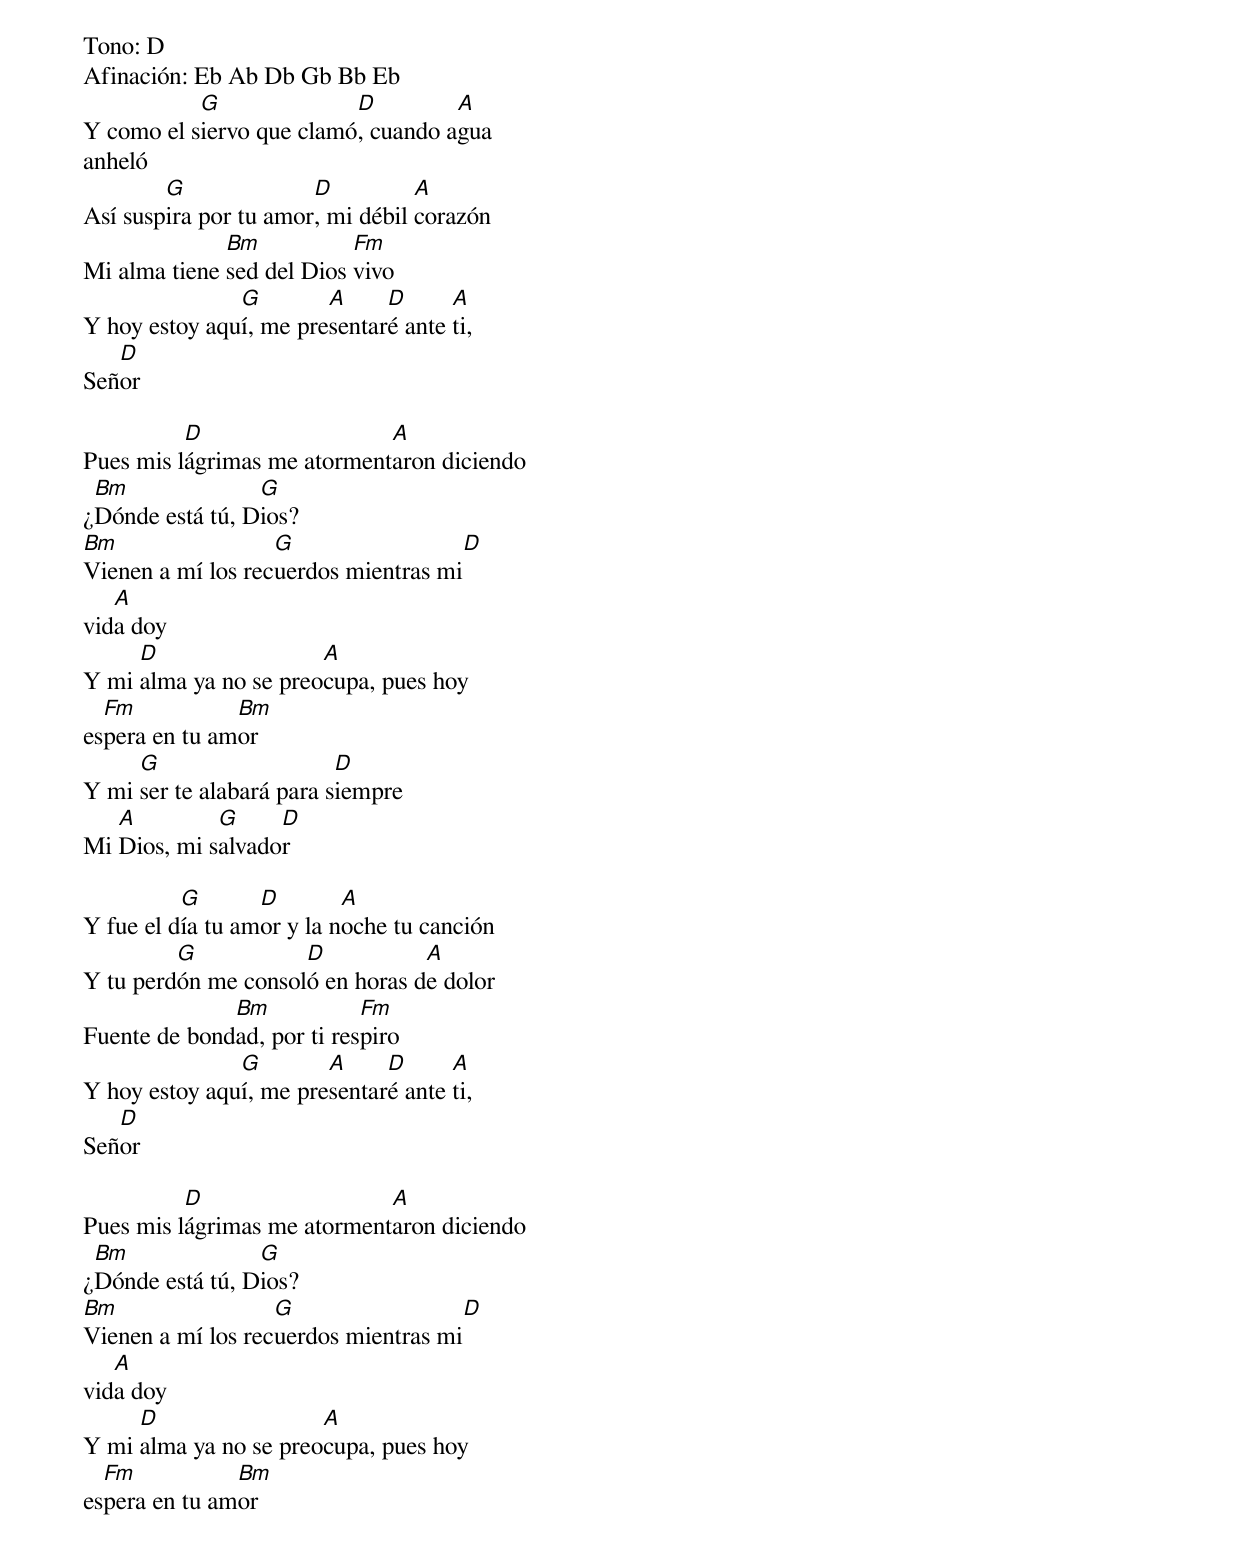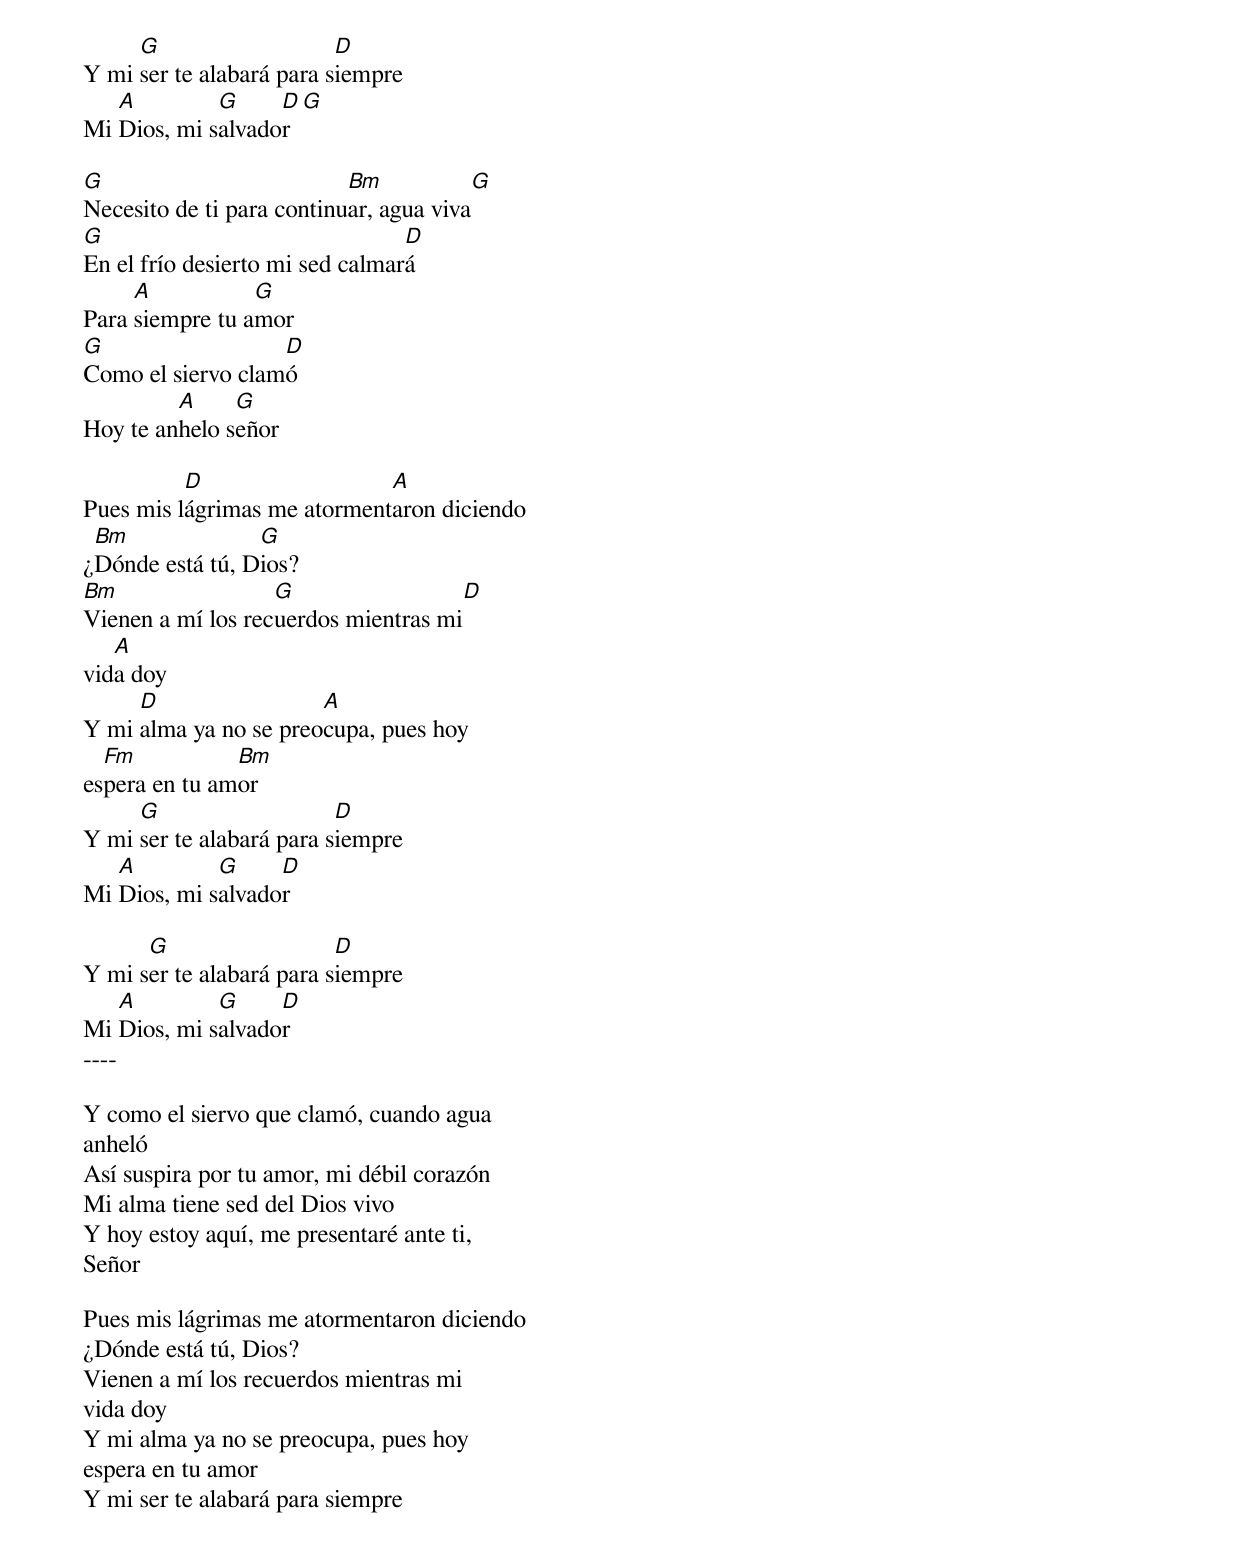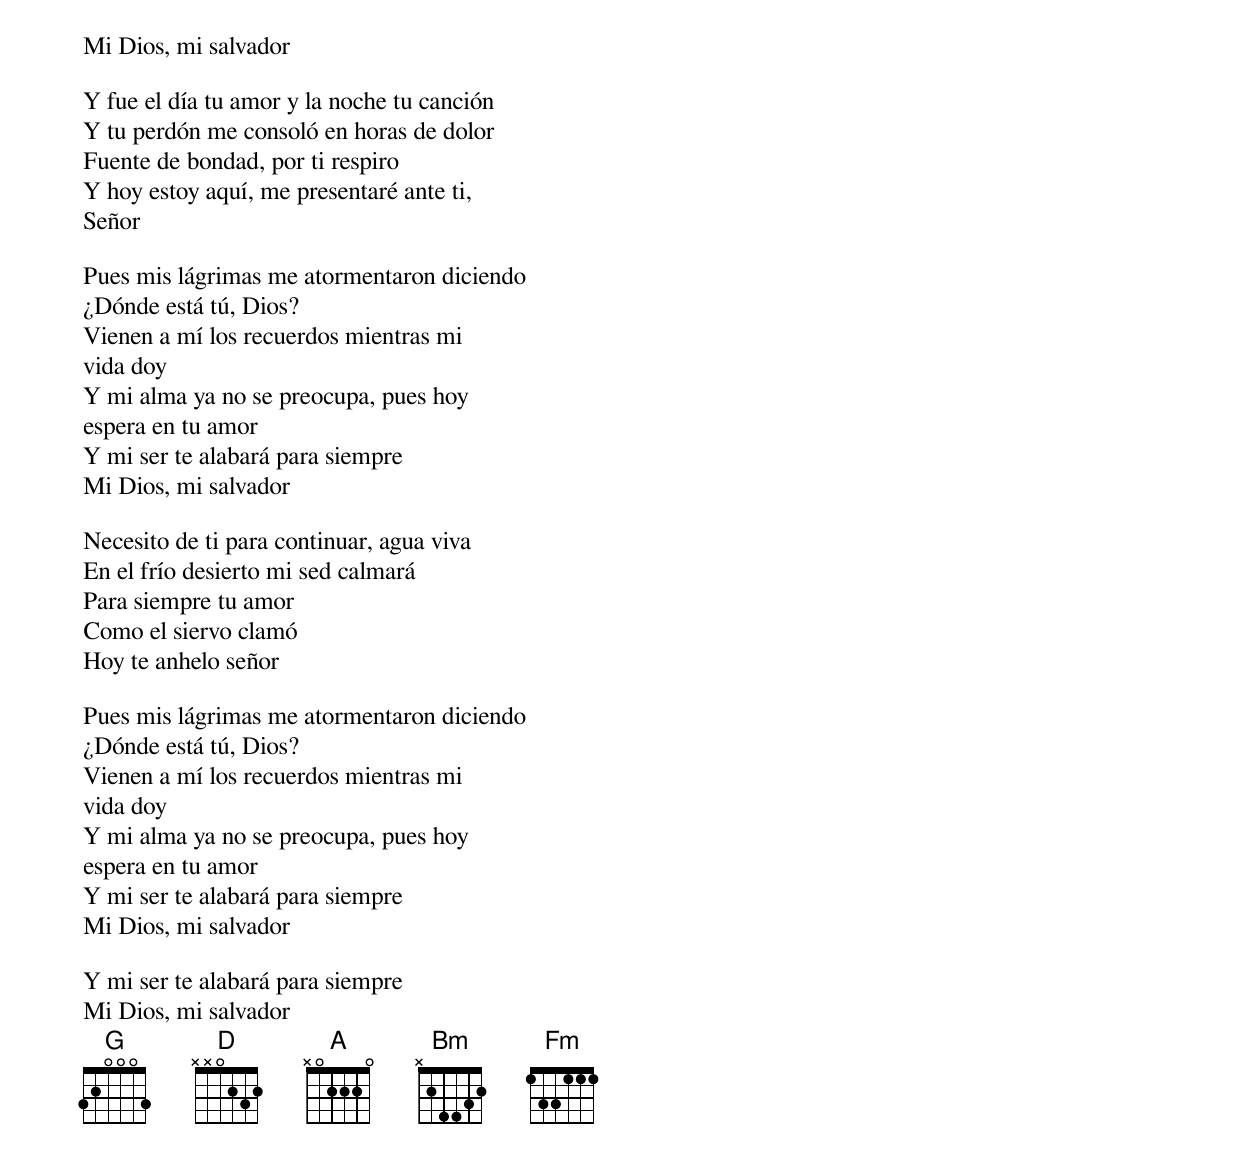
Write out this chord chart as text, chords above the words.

Tono: D
Afinación: Eb Ab Db Gb Bb Eb
           G              D         A
Y como el siervo que clamó, cuando agua
anheló
        G              D          A
Así suspira por tu amor, mi débil corazón
              Bm           Fm
Mi alma tiene sed del Dios vivo
               G        A     D      A
Y hoy estoy aquí, me presentaré ante ti,
   D
Señor

          D                  A
Pues mis lágrimas me atormentaron diciendo
 Bm              G
¿Dónde está tú, Dios?
Bm                 G                  D
Vienen a mí los recuerdos mientras mi
   A
vida doy
     D                 A
Y mi alma ya no se preocupa, pues hoy
  Fm           Bm
espera en tu amor
     G                    D
Y mi ser te alabará para siempre
   A         G     D
Mi Dios, mi salvador

          G       D        A
Y fue el día tu amor y la noche tu canción
         G           D           A
Y tu perdón me consoló en horas de dolor
              Bm            Fm
Fuente de bondad, por ti respiro
               G        A     D      A
Y hoy estoy aquí, me presentaré ante ti,
   D
Señor

          D                  A
Pues mis lágrimas me atormentaron diciendo
 Bm              G
¿Dónde está tú, Dios?
Bm                 G                  D
Vienen a mí los recuerdos mientras mi
   A
vida doy
     D                 A
Y mi alma ya no se preocupa, pues hoy
  Fm           Bm
espera en tu amor
     G                    D
Y mi ser te alabará para siempre
   A         G     D      G
Mi Dios, mi salvador

G                          Bm             G
Necesito de ti para continuar, agua viva
G                                D
En el frío desierto mi sed calmará
     A           G
Para siempre tu amor
G                  D
Como el siervo clamó
         A     G
Hoy te anhelo señor

          D                  A
Pues mis lágrimas me atormentaron diciendo
 Bm              G
¿Dónde está tú, Dios?
Bm                 G                  D
Vienen a mí los recuerdos mientras mi
   A
vida doy
     D                 A
Y mi alma ya no se preocupa, pues hoy
  Fm           Bm
espera en tu amor
     G                    D
Y mi ser te alabará para siempre
   A         G     D
Mi Dios, mi salvador

      G                   D
Y mi ser te alabará para siempre
   A         G     D
Mi Dios, mi salvador
----

Y como el siervo que clamó, cuando agua
anheló
Así suspira por tu amor, mi débil corazón
Mi alma tiene sed del Dios vivo
Y hoy estoy aquí, me presentaré ante ti,
Señor

Pues mis lágrimas me atormentaron diciendo
¿Dónde está tú, Dios?
Vienen a mí los recuerdos mientras mi
vida doy
Y mi alma ya no se preocupa, pues hoy
espera en tu amor
Y mi ser te alabará para siempre
Mi Dios, mi salvador

Y fue el día tu amor y la noche tu canción
Y tu perdón me consoló en horas de dolor
Fuente de bondad, por ti respiro
Y hoy estoy aquí, me presentaré ante ti,
Señor

Pues mis lágrimas me atormentaron diciendo
¿Dónde está tú, Dios?
Vienen a mí los recuerdos mientras mi
vida doy
Y mi alma ya no se preocupa, pues hoy
espera en tu amor
Y mi ser te alabará para siempre
Mi Dios, mi salvador

Necesito de ti para continuar, agua viva
En el frío desierto mi sed calmará
Para siempre tu amor
Como el siervo clamó
Hoy te anhelo señor

Pues mis lágrimas me atormentaron diciendo
¿Dónde está tú, Dios?
Vienen a mí los recuerdos mientras mi
vida doy
Y mi alma ya no se preocupa, pues hoy
espera en tu amor
Y mi ser te alabará para siempre
Mi Dios, mi salvador

Y mi ser te alabará para siempre
Mi Dios, mi salvador
